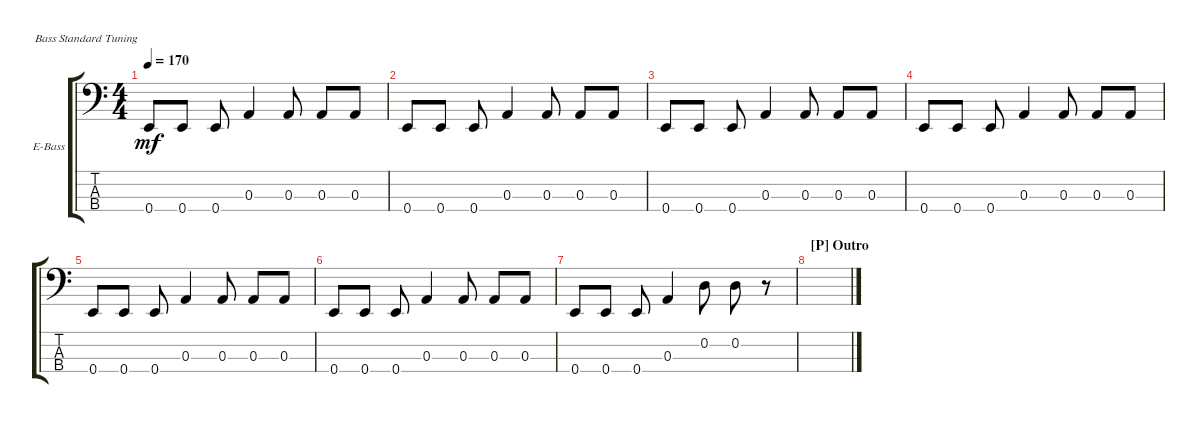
\defaultSystemsLayout 4
\bracketExtendMode groupsimilarinstruments
\firstSystemTrackNameOrientation horizontal
\otherSystemsTrackNameOrientation horizontal
\track ("Electric Bass" "E-Bass") {instrument electricbassfinger}
\staff {score tabs}
\tuning (G2 D2 A1 E1)
\ts (4 4)
\tempo 170
\clef f4
\ks c
0.4.8{dy mf} 0.4.8 0.4.8 0.3.4 0.3.8 0.3.8 0.3.8 |
0.4.8 0.4.8 0.4.8 0.3.4 0.3.8 0.3.8 0.3.8 |
0.4.8 0.4.8 0.4.8 0.3.4 0.3.8 0.3.8 0.3.8 |
0.4.8 0.4.8 0.4.8 0.3.4 0.3.8 0.3.8 0.3.8 |
0.4.8 0.4.8 0.4.8 0.3.4 0.3.8 0.3.8 0.3.8 |
0.4.8 0.4.8 0.4.8 0.3.4 0.3.8 0.3.8 0.3.8 |
0.4.8 0.4.8 0.4.8 0.3.4 0.2.8 0.2.8 r.8 |
\section ("P" "Outro")
